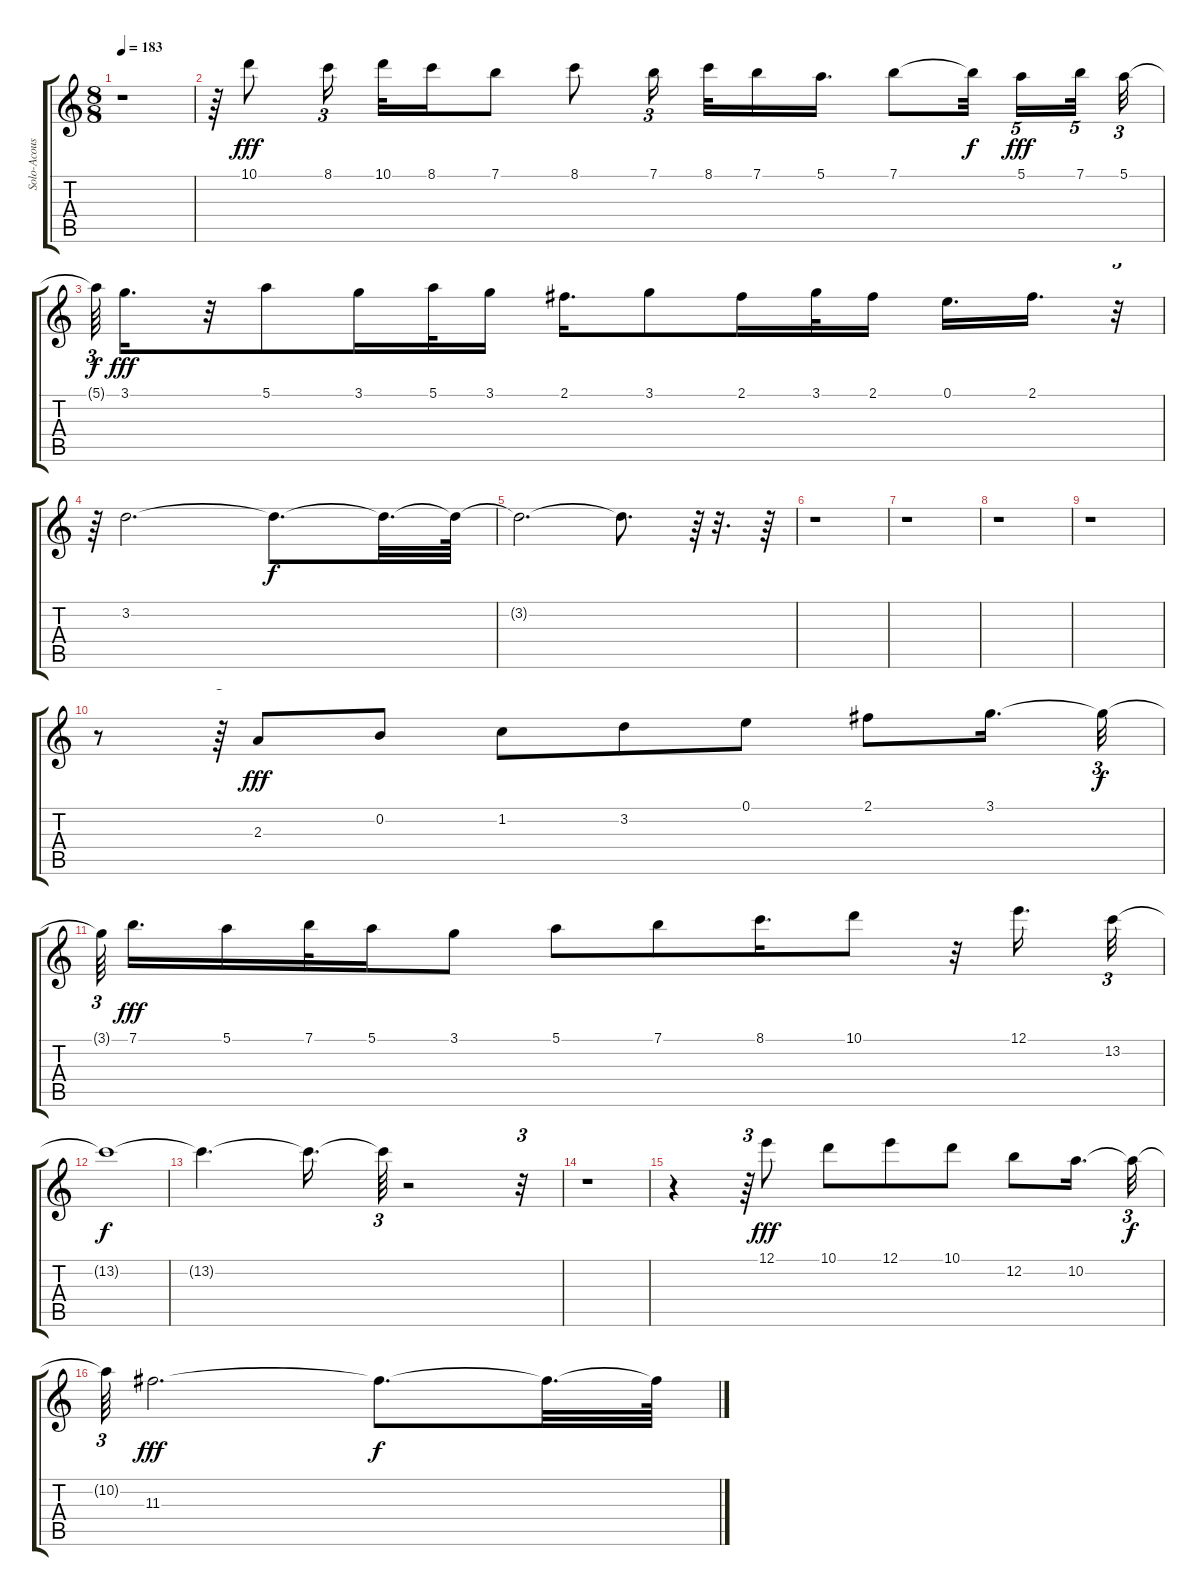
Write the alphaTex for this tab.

\track ("Solo-Acoustic" "Solo-Acous") {instrument acousticguitarnylon}
\staff {score tabs}
\tuning (E4 B3 G3 D3 A2 E2) {hide}
\ts (8 8)
\tempo 183
\clef g2
\ks c
r.1{dy f} |
r.64 10.1.8{dy fff} 8.1.16{tu (3 2) beam splitsecondary} 10.1.32 8.1.16 7.1.8 8.1.8 7.1.16{tu (3 2) beam splitsecondary} 8.1.32 7.1.16 5.1.16{d} 7.1.8 7.1{t}.32{dy f beam splitsecondary} 5.1.16{tu (5 4) dy fff} 7.1.32{tu (5 4)} 5.1.32{tu (3 2)} |
5.1{t}.64{tu (3 2) dy f} 3.1.16{d dy fff} r.32 5.1.8 3.1.16 5.1.32 3.1.16 2.1.16{d} 3.1.8 2.1.16 3.1.32 2.1.16 0.1.16{d} 2.1.16{d} r.32{tu (3 2)} |
r.64{tu (3 2)} 3.2.2{d} 3.2{t}.8{d dy f} 3.2{t}.32{d} 3.2{t}.64 |
3.2{t}.2{d} 3.2{t}.8{d} r.64{tu (3 2)} r.32{d} r.64 |
r.1 |
r.1 |
r.1 |
r.1 |
r.8 r.64{tu (3 2)} 2.3.8{dy fff} 0.2.8 1.2.8 3.2.8 0.1.8 2.1.8 3.1.16{d} 3.1{t}.32{tu (3 2) dy f} |
3.1{t}.64{tu (3 2) beam splitsecondary} 7.1.16{d dy fff} 5.1.16 7.1.32 5.1.16 3.1.8 5.1.8 7.1.8 8.1.16{d} 10.1.8 r.32 12.1.16{d} 13.2.32{tu (3 2)} |
13.2{t}.1{dy f} |
13.2{t}.4{d} 13.2{t}.16{d} 13.2{t}.64{tu (3 2)} r.2 r.32{tu (3 2)} |
r.1 |
r.4 r.64{tu (3 2)} 12.1.8{dy fff} 10.1.8 12.1.8 10.1.8 12.2.8 10.2.16{d} 10.2{t}.32{tu (3 2) dy f} |
10.2{t}.64{tu (3 2)} 11.3.2{d dy fff} 11.3{t}.8{d dy f} 11.3{t}.32{d} 11.3{t}.64
